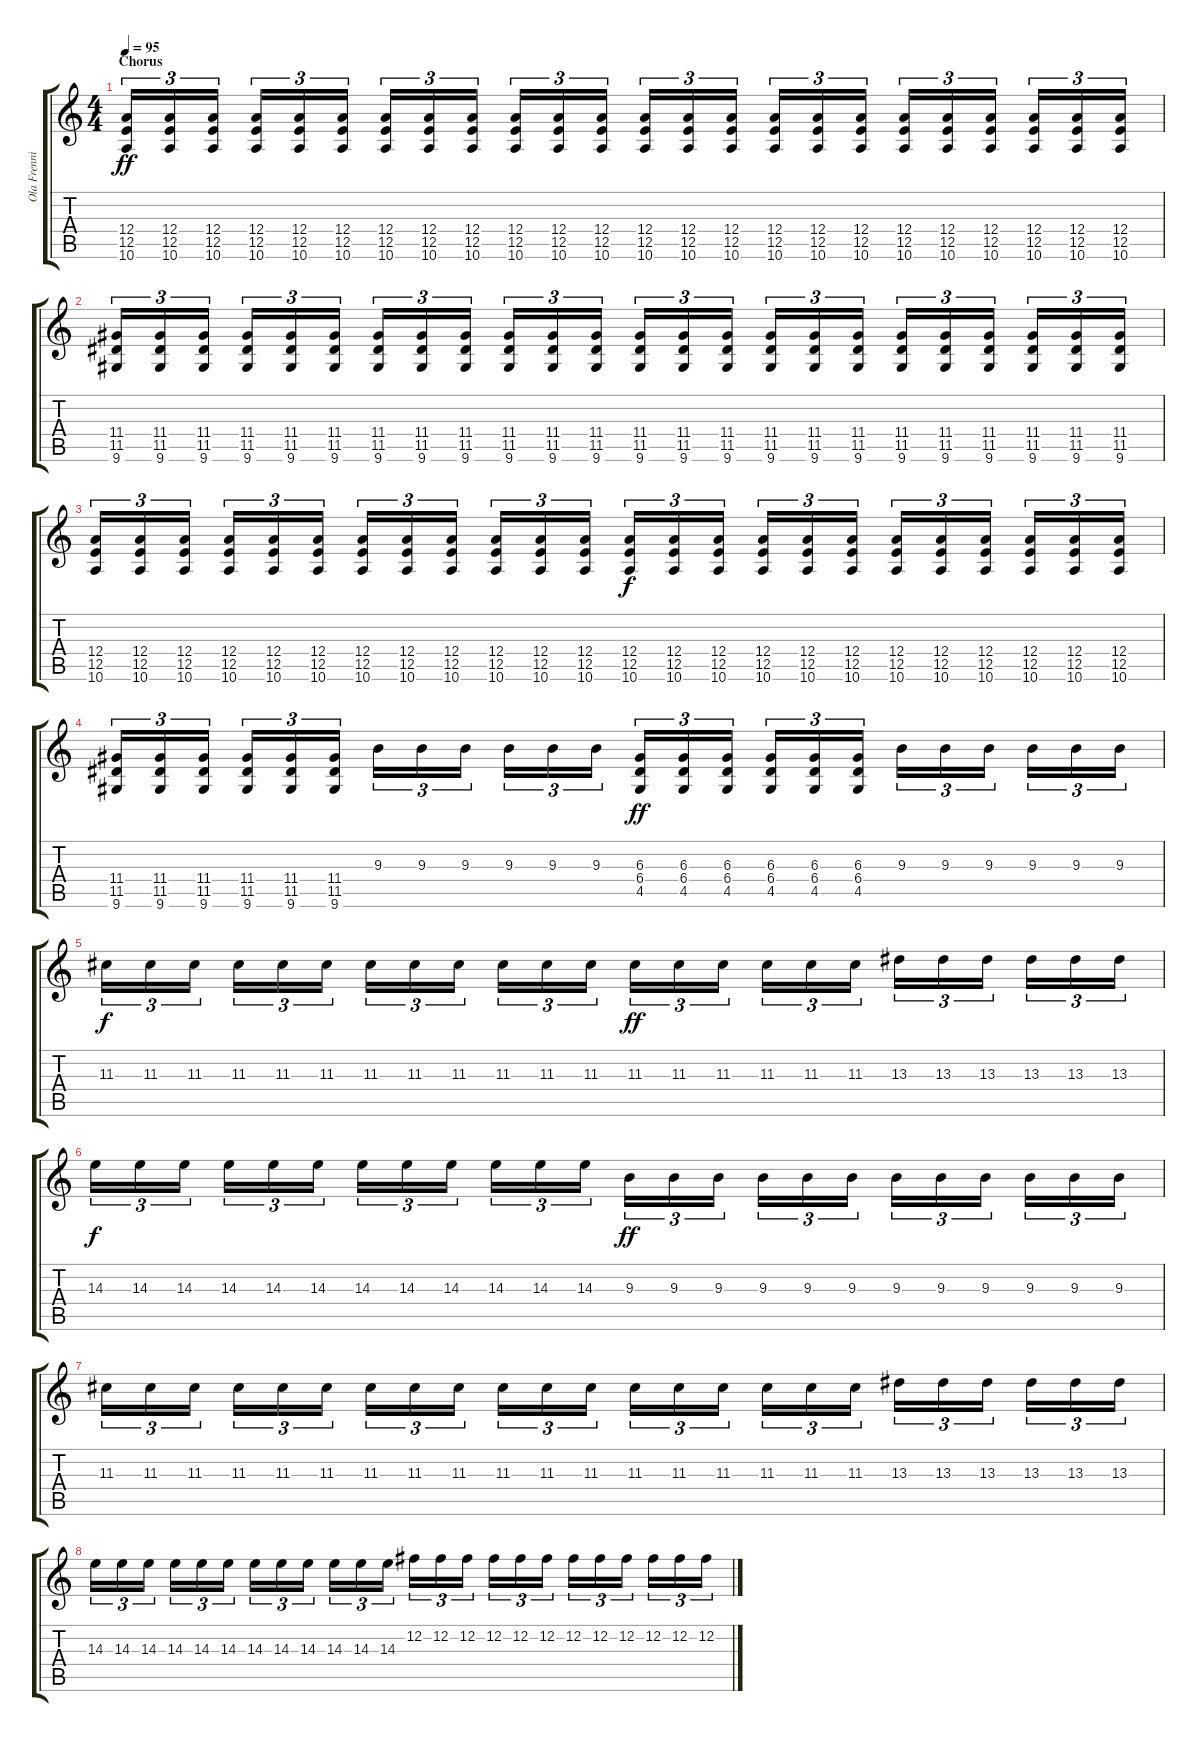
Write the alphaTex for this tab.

\track ("Ola Frenning" "Ola Frenni") {instrument distortionguitar}
\staff {score tabs}
\tuning (B3 Gb3 D3 A2 E2 B1) {hide}
\ts (4 4)
\section ("" "Chorus")
\tempo 95
\clef g2
\ks c
(12.4 12.5 10.6).16{tu (3 2) dy ff} (12.4 12.5 10.6).16{tu (3 2)} (12.4 12.5 10.6).16{tu (3 2)} (12.4 12.5 10.6).16{tu (3 2)} (12.4 12.5 10.6).16{tu (3 2)} (12.4 12.5 10.6).16{tu (3 2)} (12.4 12.5 10.6).16{tu (3 2)} (12.4 12.5 10.6).16{tu (3 2)} (12.4 12.5 10.6).16{tu (3 2)} (12.4 12.5 10.6).16{tu (3 2)} (12.4 12.5 10.6).16{tu (3 2)} (12.4 12.5 10.6).16{tu (3 2)} (12.4 12.5 10.6).16{tu (3 2)} (12.4 12.5 10.6).16{tu (3 2)} (12.4 12.5 10.6).16{tu (3 2)} (12.4 12.5 10.6).16{tu (3 2)} (12.4 12.5 10.6).16{tu (3 2)} (12.4 12.5 10.6).16{tu (3 2)} (12.4 12.5 10.6).16{tu (3 2)} (12.4 12.5 10.6).16{tu (3 2)} (12.4 12.5 10.6).16{tu (3 2)} (12.4 12.5 10.6).16{tu (3 2)} (12.4 12.5 10.6).16{tu (3 2)} (12.4 12.5 10.6).16{tu (3 2)} |
(11.4 11.5 9.6).16{tu (3 2)} (11.4 11.5 9.6).16{tu (3 2)} (11.4 11.5 9.6).16{tu (3 2)} (11.4 11.5 9.6).16{tu (3 2)} (11.4 11.5 9.6).16{tu (3 2)} (11.4 11.5 9.6).16{tu (3 2)} (11.4 11.5 9.6).16{tu (3 2)} (11.4 11.5 9.6).16{tu (3 2)} (11.4 11.5 9.6).16{tu (3 2)} (11.4 11.5 9.6).16{tu (3 2)} (11.4 11.5 9.6).16{tu (3 2)} (11.4 11.5 9.6).16{tu (3 2)} (11.4 11.5 9.6).16{tu (3 2)} (11.4 11.5 9.6).16{tu (3 2)} (11.4 11.5 9.6).16{tu (3 2)} (11.4 11.5 9.6).16{tu (3 2)} (11.4 11.5 9.6).16{tu (3 2)} (11.4 11.5 9.6).16{tu (3 2)} (11.4 11.5 9.6).16{tu (3 2)} (11.4 11.5 9.6).16{tu (3 2)} (11.4 11.5 9.6).16{tu (3 2)} (11.4 11.5 9.6).16{tu (3 2)} (11.4 11.5 9.6).16{tu (3 2)} (11.4 11.5 9.6).16{tu (3 2)} |
(12.4 12.5 10.6).16{tu (3 2)} (12.4 12.5 10.6).16{tu (3 2)} (12.4 12.5 10.6).16{tu (3 2)} (12.4 12.5 10.6).16{tu (3 2)} (12.4 12.5 10.6).16{tu (3 2)} (12.4 12.5 10.6).16{tu (3 2)} (12.4 12.5 10.6).16{tu (3 2)} (12.4 12.5 10.6).16{tu (3 2)} (12.4 12.5 10.6).16{tu (3 2)} (12.4 12.5 10.6).16{tu (3 2)} (12.4 12.5 10.6).16{tu (3 2)} (12.4 12.5 10.6).16{tu (3 2)} (12.4 12.5 10.6).16{tu (3 2) dy f} (12.4 12.5 10.6).16{tu (3 2)} (12.4 12.5 10.6).16{tu (3 2)} (12.4 12.5 10.6).16{tu (3 2)} (12.4 12.5 10.6).16{tu (3 2)} (12.4 12.5 10.6).16{tu (3 2)} (12.4 12.5 10.6).16{tu (3 2)} (12.4 12.5 10.6).16{tu (3 2)} (12.4 12.5 10.6).16{tu (3 2)} (12.4 12.5 10.6).16{tu (3 2)} (12.4 12.5 10.6).16{tu (3 2)} (12.4 12.5 10.6).16{tu (3 2)} |
(11.4 11.5 9.6).16{tu (3 2)} (11.4 11.5 9.6).16{tu (3 2)} (11.4 11.5 9.6).16{tu (3 2)} (11.4 11.5 9.6).16{tu (3 2)} (11.4 11.5 9.6).16{tu (3 2)} (11.4 11.5 9.6).16{tu (3 2)} 9.3.16{tu (3 2)} 9.3.16{tu (3 2)} 9.3.16{tu (3 2)} 9.3.16{tu (3 2)} 9.3.16{tu (3 2)} 9.3.16{tu (3 2)} (6.3 6.4 4.5).16{tu (3 2) dy ff} (6.3 6.4 4.5).16{tu (3 2)} (6.3 6.4 4.5).16{tu (3 2)} (6.3 6.4 4.5).16{tu (3 2)} (6.3 6.4 4.5).16{tu (3 2)} (6.3 6.4 4.5).16{tu (3 2)} 9.3.16{tu (3 2)} 9.3.16{tu (3 2)} 9.3.16{tu (3 2)} 9.3.16{tu (3 2)} 9.3.16{tu (3 2)} 9.3.16{tu (3 2)} |
11.3.16{tu (3 2) dy f} 11.3.16{tu (3 2)} 11.3.16{tu (3 2)} 11.3.16{tu (3 2)} 11.3.16{tu (3 2)} 11.3.16{tu (3 2)} 11.3.16{tu (3 2)} 11.3.16{tu (3 2)} 11.3.16{tu (3 2)} 11.3.16{tu (3 2)} 11.3.16{tu (3 2)} 11.3.16{tu (3 2)} 11.3.16{tu (3 2) dy ff} 11.3.16{tu (3 2)} 11.3.16{tu (3 2)} 11.3.16{tu (3 2)} 11.3.16{tu (3 2)} 11.3.16{tu (3 2)} 13.3.16{tu (3 2)} 13.3.16{tu (3 2)} 13.3.16{tu (3 2)} 13.3.16{tu (3 2)} 13.3.16{tu (3 2)} 13.3.16{tu (3 2)} |
14.3.16{tu (3 2) dy f} 14.3.16{tu (3 2)} 14.3.16{tu (3 2)} 14.3.16{tu (3 2)} 14.3.16{tu (3 2)} 14.3.16{tu (3 2)} 14.3.16{tu (3 2)} 14.3.16{tu (3 2)} 14.3.16{tu (3 2)} 14.3.16{tu (3 2)} 14.3.16{tu (3 2)} 14.3.16{tu (3 2)} 9.3.16{tu (3 2) dy ff} 9.3.16{tu (3 2)} 9.3.16{tu (3 2)} 9.3.16{tu (3 2)} 9.3.16{tu (3 2)} 9.3.16{tu (3 2)} 9.3.16{tu (3 2)} 9.3.16{tu (3 2)} 9.3.16{tu (3 2)} 9.3.16{tu (3 2)} 9.3.16{tu (3 2)} 9.3.16{tu (3 2)} |
11.3.16{tu (3 2)} 11.3.16{tu (3 2)} 11.3.16{tu (3 2)} 11.3.16{tu (3 2)} 11.3.16{tu (3 2)} 11.3.16{tu (3 2)} 11.3.16{tu (3 2)} 11.3.16{tu (3 2)} 11.3.16{tu (3 2)} 11.3.16{tu (3 2)} 11.3.16{tu (3 2)} 11.3.16{tu (3 2)} 11.3.16{tu (3 2)} 11.3.16{tu (3 2)} 11.3.16{tu (3 2)} 11.3.16{tu (3 2)} 11.3.16{tu (3 2)} 11.3.16{tu (3 2)} 13.3.16{tu (3 2)} 13.3.16{tu (3 2)} 13.3.16{tu (3 2)} 13.3.16{tu (3 2)} 13.3.16{tu (3 2)} 13.3.16{tu (3 2)} |
14.3.16{tu (3 2)} 14.3.16{tu (3 2)} 14.3.16{tu (3 2)} 14.3.16{tu (3 2)} 14.3.16{tu (3 2)} 14.3.16{tu (3 2)} 14.3.16{tu (3 2)} 14.3.16{tu (3 2)} 14.3.16{tu (3 2)} 14.3.16{tu (3 2)} 14.3.16{tu (3 2)} 14.3.16{tu (3 2)} 12.2.16{tu (3 2)} 12.2.16{tu (3 2)} 12.2.16{tu (3 2)} 12.2.16{tu (3 2)} 12.2.16{tu (3 2)} 12.2.16{tu (3 2)} 12.2.16{tu (3 2)} 12.2.16{tu (3 2)} 12.2.16{tu (3 2)} 12.2.16{tu (3 2)} 12.2.16{tu (3 2)} 12.2.16{tu (3 2)}
